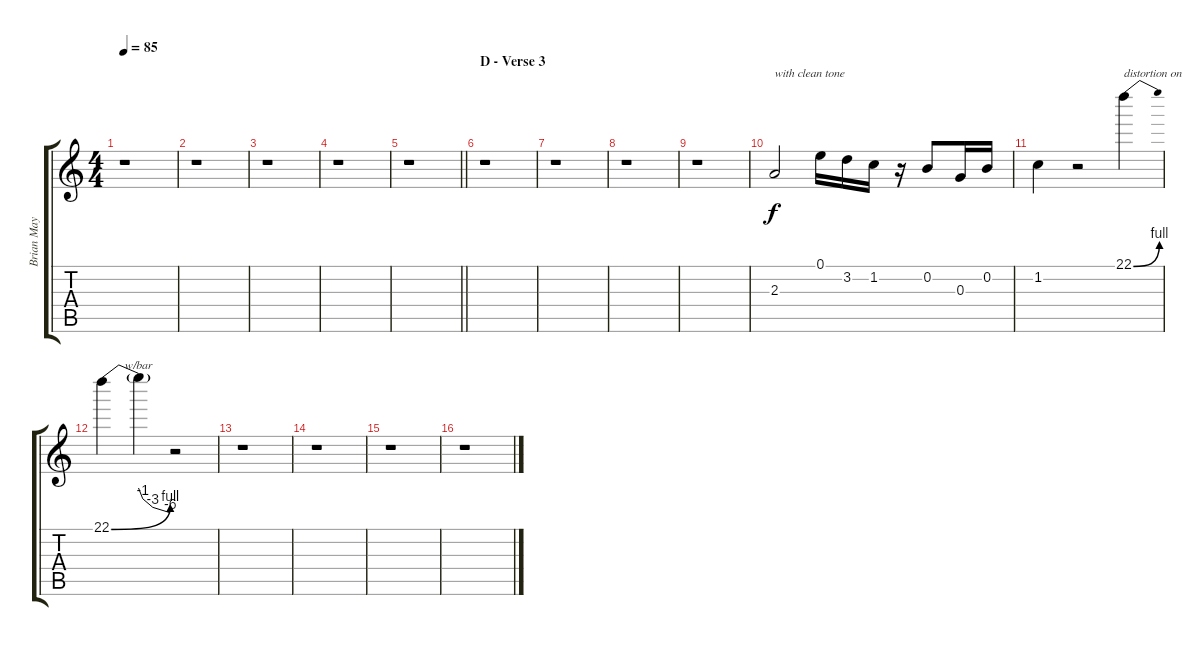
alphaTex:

\track ("Brian May - Lead guitar" "Brian May ") {instrument overdrivenguitar}
\staff {score tabs}
\tuning (E4 B3 G3 D3 A2 E2) {hide}
\ts (4 4)
\tempo 85
\clef g2
\ks c
r.1{dy f} |
r.1 |
r.1 |
r.1 |
\barLineRight lightlight
r.1 |
\section ("" "D - Verse 3")
r.1 |
r.1 |
r.1 |
r.1 |
2.3.2{txt "with clean tone" instrument electricguitarclean} 0.1.16 3.2.16 1.2.16 r.16 0.2.8 0.3.16 0.2.16 |
1.2.4 r.2{instrument overdrivenguitar} 22.1{be (bend 0 0 60 4)}.4{txt "distortion on" volume 12} |
22.1{be (bend 0 0 60 4)}.4 22.1{t}.4{tbe (custom default 0 0 8 -4 27 -12 60 -24)} r.2 |
r.1 |
r.1 |
r.1 |
r.1
